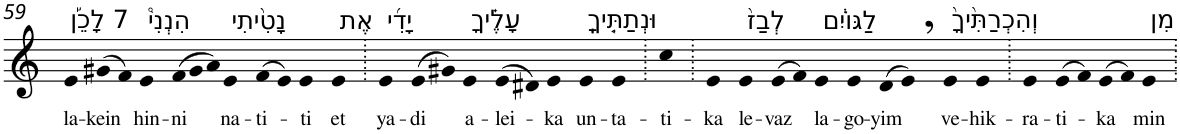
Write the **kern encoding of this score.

**kern	**text
*part1	*part1
*staff1	*staff1
*I"Piano	*
*I'Pno	*
!!LO:PB:g=z
*clefG2	*
*k[]	*
=59	=59
!LO:TX:a:t=7 לָכֵ֡ן	!
!	!LO:LY:b
4e	la-
!	!LO:LY:b
(>8g#X	-kein
8f)	.
!LO:TX:a:t=הִנְנִי֩	!
!	!LO:LY:b
4e	hin-
*Xtuplet	*
!	!LO:LY:b
(>12f	-ni
12g#	.
12a)	.
!LO:TX:a:t=נָטִ֨יתִי	!
!	!LO:LY:b
4e	na-
!	!LO:LY:b
(>8f	-ti-
8e)	.
!	!LO:LY:b
4e	-ti
!LO:TX:a:t=אֶת	!
!	!LO:LY:b
4e	et
=60.	=60.
!LO:TX:a:t=יָדִ֜י	!
!	!LO:LY:b
4e	ya-
!	!LO:LY:b
(>8e	-di
8g#X)	.
!LO:TX:a:t=עָלֶ֗יךָ	!
!	!LO:LY:b
4e	a-
!	!LO:LY:b
(>8e	-lei-
8d#X)	.
!	!LO:LY:b
4e	-ka
!LO:TX:a:t=וּנְתַתִּ֤יךָֽ	!
!	!LO:LY:b
4e	un-
!	!LO:LY:b
4e	-ta-
=61.	=61.
!	!LO:LY:b
4cc	-ti-
=62.	=62.
!	!LO:LY:b
4e	-ka
!LO:TX:a:t=לְבַז֙	!
!	!LO:LY:b
4e	le-
!	!LO:LY:b
(>8e	-vaz
8f)	.
!LO:TX:a:t=לַגּוֹיִ֔ם	!
!	!LO:LY:b
4e	la-
!	!LO:LY:b
4e	-go-
!	!LO:LY:b
(>8d	-yim
8e,)	.
!LO:TX:a:t=וְהִכְרַתִּ֙יךָ֙	!
!	!LO:LY:b
4e	ve-
!	!LO:LY:b
4e	-hik-
=63.	=63.
!	!LO:LY:b
4e	-ra-
!	!LO:LY:b
(>8e	-ti-
8f)	.
!	!LO:LY:b
(>8e	-ka
8f)	.
!LO:TX:a:t=מִן	!
!	!LO:LY:b
4e	min
=.	=.
*-	*-
